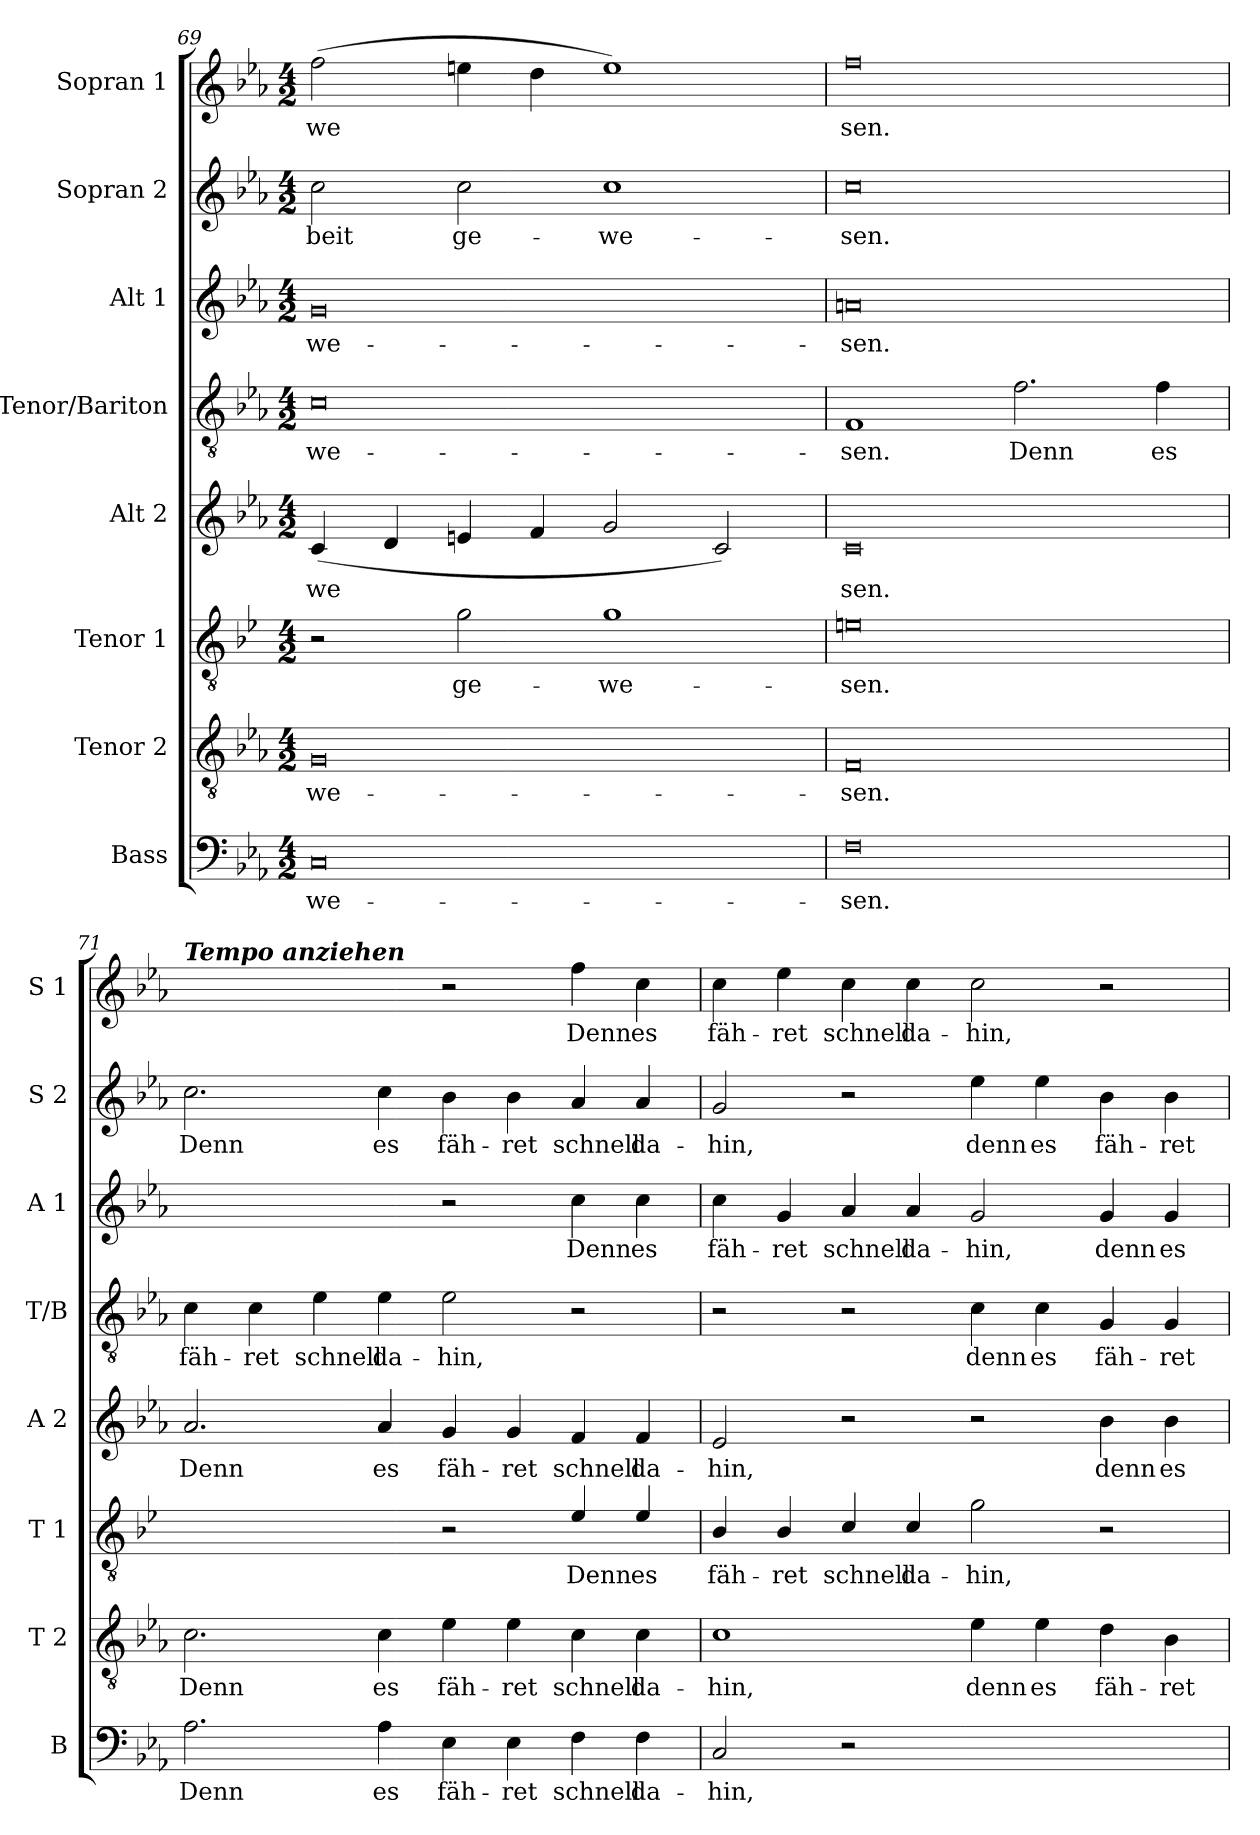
**kern	**text	**kern	**text	**kern	**text	**kern	**text	**kern	**text	**kern	**text	**kern	**text	**kern	**text
*part8	*part8	*part7	*part7	*part6	*part6	*part5	*part5	*part4	*part4	*part3	*part3	*part2	*part2	*part1	*part1
*staff8	*staff8	*staff7	*staff7	*staff6	*staff6	*staff5	*staff5	*staff4	*staff4	*staff3	*staff3	*staff2	*staff2	*staff1	*staff1
*I"Bass	*	*I"Tenor 2	*	*I"Tenor 1	*	*I"Alt 2	*	*I"Tenor/Bariton	*	*I"Alt 1	*	*I"Sopran 2	*	*I"Sopran 1	*
*I'B	*	*I'T 2	*	*I'T 1	*	*I'A 2	*	*I'T/B	*	*I'A 1	*	*I'S 2	*	*I'S 1	*
*clefF4	*	*clefGv2	*	*clefGv2	*	*clefG2	*	*clefGv2	*	*clefG2	*	*clefG2	*	*clefG2	*
*	*	*	*	*ITrd4c7	*	*	*	*	*	*	*	*	*	*	*
*k[b-e-a-]	*	*k[b-e-a-]	*	*k[b-e-a-]	*	*k[b-e-a-]	*	*k[b-e-a-]	*	*k[b-e-a-]	*	*k[b-e-a-]	*	*k[b-e-a-]	*
*M4/2	*	*M4/2	*	*M4/2	*	*M4/2	*	*M4/2	*	*M4/2	*	*M4/2	*	*M4/2	*
=69	=69	=69	=69	=69	=69	=69	=69	=69	=69	=69	=69	=69	=69	=69	=69
!	!LO:LY:b	!	!LO:LY:b	!	!	!	!LO:LY:b	!	!LO:LY:b	!	!LO:LY:b	!	!LO:LY:b	!	!LO:LY:b
0C	we-	0G	we-	2r	.	(4c/	we	0c	we-	0g	we-	2cc\	beit	(2ff\	we
.	.	.	.	.	.	4d/	.	.	.	.	.	.	.	.	.
!	!	!	!	!	!LO:LY:b	!	!	!	!	!	!	!	!LO:LY:b	!	!
.	.	.	.	2c\	ge-	4en/	.	.	.	.	.	2cc\	ge-	4een\	.
.	.	.	.	.	.	4f/	.	.	.	.	.	.	.	4dd\	.
!	!	!	!	!	!LO:LY:b	!	!	!	!	!	!	!	!LO:LY:b	!	!
.	.	.	.	1c	we-	2g/	.	.	.	.	.	1cc	we-	1ee)	.
.	.	.	.	.	.	2c/)	.	.	.	.	.	.	.	.	.
!!LO:PB:g=z
=70	=70	=70	=70	=70	=70	=70	=70	=70	=70	=70	=70	=70	=70	=70	=70
!	!LO:LY:b	!	!LO:LY:b	!	!LO:LY:b	!	!LO:LY:b	!	!LO:LY:b	!	!LO:LY:b	!	!LO:LY:b	!	!LO:LY:b
0F	sen.	0F	sen.	0An	sen.	0c	sen.	1F	sen.	0an	sen.	0cc	sen.	0ff	sen.
!	!	!	!	!	!	!	!	!	!LO:LY:b	!	!	!	!	!	!
.	.	.	.	.	.	.	.	2.f\	Denn	.	.	.	.	.	.
!	!	!	!	!	!	!	!	!	!LO:LY:b	!	!	!	!	!	!
.	.	.	.	.	.	.	.	4f\	es	.	.	.	.	.	.
=71	=71	=71	=71	=71	=71	=71	=71	=71	=71	=71	=71	=71	=71	=71	=71
!	!	!	!	!	!	!	!	!	!	!	!	!	!	!LO:TX:a:Bi:t=Tempo anziehen	!
!	!LO:LY:b	!	!LO:LY:b	!	!	!	!LO:LY:b	!	!LO:LY:b	!	!	!	!LO:LY:b	!	!
2.A-\	Denn	2.c\	Denn	2ryy	.	2.a-/	Denn	4c\	fäh-	2ryy	.	2.cc\	Denn	2ryy	.
!	!	!	!	!	!	!	!	!	!LO:LY:b	!	!	!	!	!	!
.	.	.	.	.	.	.	.	4c\	ret	.	.	.	.	.	.
!	!	!	!	!	!	!	!	!	!LO:LY:b	!	!	!	!	!	!
.	.	.	.	2ryy	.	.	.	4e-\	schnell	2ryy	.	.	.	2ryy	.
!	!LO:LY:b	!	!LO:LY:b	!	!	!	!LO:LY:b	!	!LO:LY:b	!	!	!	!LO:LY:b	!	!
4A-\	es	4c\	es	.	.	4a-/	es	4e-\	da-	.	.	4cc\	es	.	.
!	!LO:LY:b	!	!LO:LY:b	!	!	!	!LO:LY:b	!	!LO:LY:b	!	!	!	!LO:LY:b	!	!
4E-\	fäh-	4e-\	fäh-	2r	.	4g/	fäh-	2e-\	hin,	2r	.	4b-\	fäh-	2r	.
!	!LO:LY:b	!	!LO:LY:b	!	!	!	!LO:LY:b	!	!	!	!	!	!LO:LY:b	!	!
4E-\	ret	4e-\	ret	.	.	4g/	ret	.	.	.	.	4b-\	ret	.	.
!	!LO:LY:b	!	!LO:LY:b	!	!LO:LY:b	!	!LO:LY:b	!	!	!	!LO:LY:b	!	!LO:LY:b	!	!LO:LY:b
4F\	schnell	4c\	schnell	4A-/	Denn	4f/	schnell	2r	.	4cc\	Denn	4a-/	schnell	4ff\	Denn
!	!LO:LY:b	!	!LO:LY:b	!	!LO:LY:b	!	!LO:LY:b	!	!	!	!LO:LY:b	!	!LO:LY:b	!	!LO:LY:b
4F\	da-	4c\	da-	4A-/	es	4f/	da-	.	.	4cc\	es	4a-/	da-	4cc\	es
=72	=72	=72	=72	=72	=72	=72	=72	=72	=72	=72	=72	=72	=72	=72	=72
!	!LO:LY:b	!	!LO:LY:b	!	!LO:LY:b	!	!LO:LY:b	!	!	!	!LO:LY:b	!	!LO:LY:b	!	!LO:LY:b
2C/	hin,	1c	hin,	4E-/	fäh-	2e-/	hin,	2r	.	4cc\	fäh-	2g/	hin,	4cc\	fäh-
!	!	!	!	!	!LO:LY:b	!	!	!	!	!	!LO:LY:b	!	!	!	!LO:LY:b
.	.	.	.	4E-/	ret	.	.	.	.	4g/	ret	.	.	4ee-\	ret
!	!	!	!	!	!LO:LY:b	!	!	!	!	!	!LO:LY:b	!	!	!	!LO:LY:b
2r	.	.	.	4F/	schnell	2r	.	2r	.	4a-/	schnell	2r	.	4cc\	schnell
!	!	!	!	!	!LO:LY:b	!	!	!	!	!	!LO:LY:b	!	!	!	!LO:LY:b
.	.	.	.	4F/	da-	.	.	.	.	4a-/	da-	.	.	4cc\	da-
!	!	!	!LO:LY:b	!	!LO:LY:b	!	!	!	!LO:LY:b	!	!LO:LY:b	!	!LO:LY:b	!	!LO:LY:b
2ryy	.	4e-\	denn	2c\	hin,	2r	.	4c\	denn	2g/	hin,	4ee-\	denn	2cc\	hin,
!	!	!	!LO:LY:b	!	!	!	!	!	!LO:LY:b	!	!	!	!LO:LY:b	!	!
.	.	4e-\	es	.	.	.	.	4c\	es	.	.	4ee-\	es	.	.
!	!	!	!LO:LY:b	!	!	!	!LO:LY:b	!	!LO:LY:b	!	!LO:LY:b	!	!LO:LY:b	!	!
2ryy	.	4d\	fäh-	2r	.	4b-\	denn	4G/	fäh-	4g/	denn	4b-\	fäh-	2r	.
!	!	!	!LO:LY:b	!	!	!	!LO:LY:b	!	!LO:LY:b	!	!LO:LY:b	!	!LO:LY:b	!	!
.	.	4B-\	ret	.	.	4b-\	es	4G/	ret	4g/	es	4b-\	ret	.	.
=	=	=	=	=	=	=	=	=	=	=	=	=	=	=	=
*-	*-	*-	*-	*-	*-	*-	*-	*-	*-	*-	*-	*-	*-	*-	*-
